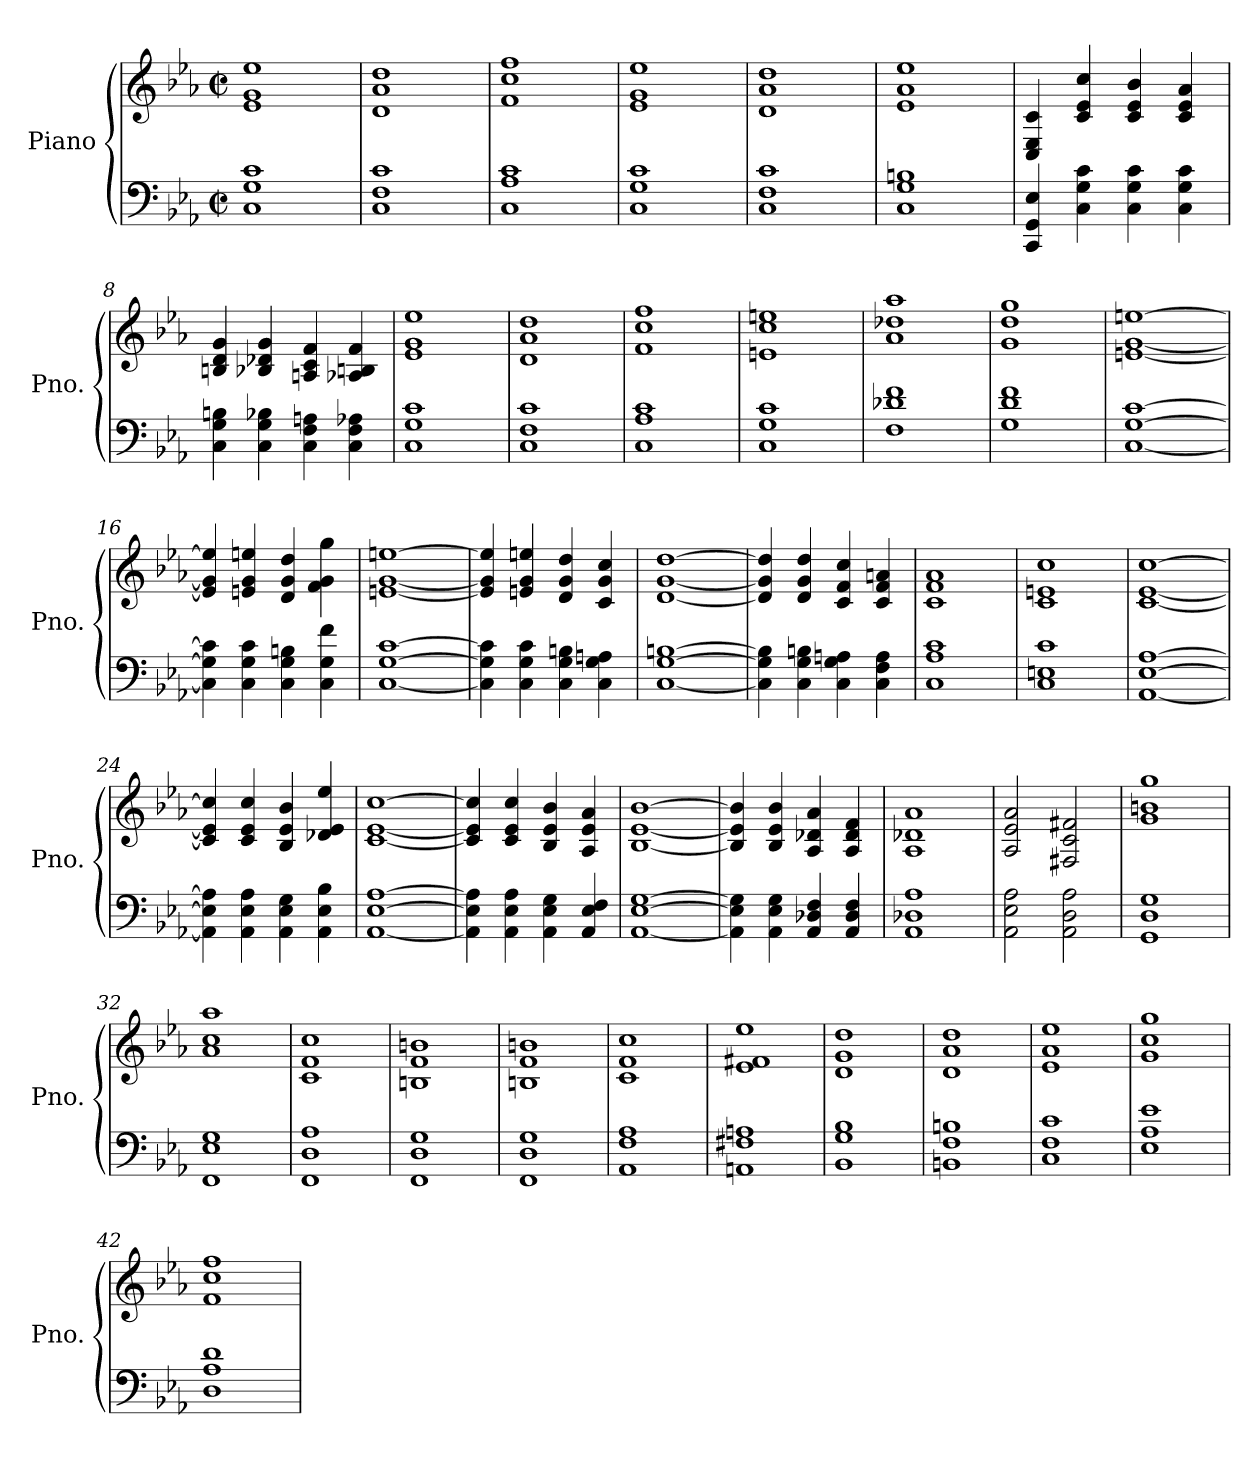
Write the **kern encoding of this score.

**kern	**kern
*part1	*part1
*staff2	*staff1
*I"Piano	*
*I'Pno.	*
*clefF4	*clefG2
*k[b-e-a-]	*k[b-e-a-]
*M2/2	*M2/2
*met(c|)	*met(c|)
=1	=1
1C 1G 1c	1e- 1g 1ee-
=2	=2
1C 1F 1c	1d 1a- 1dd
=3	=3
1C 1A- 1c	1f 1cc 1ff
=4	=4
1C 1G 1c	1e- 1g 1ee-
=5	=5
1C 1F 1c	1d 1a- 1dd
=6	=6
1C 1G 1Bn	1e- 1a- 1ee-
=7	=7
4CC/ 4GG/ 4E-/	4C/ 4E-/ 4c/
4C\ 4G\ 4c\	4c/ 4e-/ 4cc/
4C\ 4G\ 4c\	4c/ 4e-/ 4b-/
4C\ 4G\ 4c\	4c/ 4e-/ 4a-/
=8	=8
4C\ 4G\ 4Bn\	4Bn/ 4d/ 4g/
4C\ 4G\ 4B-X\	4B-X/ 4d-X/ 4g/
4C\ 4F\ 4An\	4An/ 4c/ 4f/
4C\ 4F\ 4A-X\	4A-X/ 4Bn/ 4f/
=9	=9
1C 1G 1c	1e- 1g 1ee-
=10	=10
1C 1F 1c	1d 1a- 1dd
=11	=11
1C 1A- 1c	1f 1cc 1ff
=12	=12
1C 1G 1c	1en 1cc 1een
!!LO:LB:g=z
=13	=13
1F 1d-X 1f	1a- 1dd-X 1aa-
=14	=14
1G 1d 1f	1g 1dd 1gg
=15	=15
[1C [1G [1c	[1en [1g [1een
=16	=16
4C\] 4G\] 4c\]	4e/] 4g/] 4ee/]
4C\ 4G\ 4c\	4en/ 4g/ 4een/
4C\ 4G\ 4Bn\	4d/ 4g/ 4dd/
4C\ 4G\ 4f\	4f\ 4g\ 4gg\
=17	=17
[1C [1G [1c	[1en [1g [1een
=18	=18
4C\] 4G\] 4c\]	4e/] 4g/] 4ee/]
4C\ 4G\ 4c\	4en/ 4g/ 4een/
4C\ 4G\ 4Bn\	4d/ 4g/ 4dd/
4C\ 4G\ 4An\	4c/ 4g/ 4cc/
=19	=19
[1C [1G [1Bn	[1d [1g [1dd
=20	=20
4C\] 4G\] 4B\]	4d/] 4g/] 4dd/]
4C\ 4G\ 4Bn\	4d/ 4g/ 4dd/
4C\ 4G\ 4An\	4c/ 4f/ 4cc/
4C\ 4F\ 4A\	4c/ 4f/ 4an/
=21	=21
1C 1A- 1c	1c 1f 1a-
=22	=22
1C 1En 1c	1c 1en 1cc
=23	=23
[1AA- [1E- [1A-	[1c [1e- [1cc
!!LO:LB:g=z
=24	=24
4AA-\] 4E-\] 4A-\]	4c/] 4e-/] 4cc/]
4AA-\ 4E-\ 4A-\	4c/ 4e-/ 4cc/
4AA-\ 4E-\ 4G\	4B-/ 4e-/ 4b-/
4AA-\ 4E-\ 4B-\	4d-X/ 4e-/ 4ee-/
=25	=25
[1AA- [1E- [1A-	[1c [1e- [1cc
=26	=26
4AA-\] 4E-\] 4A-\]	4c/] 4e-/] 4cc/]
4AA-\ 4E-\ 4A-\	4c/ 4e-/ 4cc/
4AA-\ 4E-\ 4G\	4B-/ 4e-/ 4b-/
4AA-/ 4E-/ 4F/	4A-/ 4e-/ 4a-/
=27	=27
[1AA- [1E- [1G	[1B- [1e- [1b-
=28	=28
4AA-\] 4E-\] 4G\]	4B-/] 4e-/] 4b-/]
4AA-\ 4E-\ 4G\	4B-/ 4e-/ 4b-/
4AA-/ 4D-X/ 4F/	4A-/ 4d-X/ 4a-/
4AA-/ 4D-/ 4F/	4A-/ 4d-/ 4f/
=29	=29
1AA- 1D-X 1A-	1A- 1d-X 1a-
=30	=30
2AA-\ 2E-\ 2A-\	2A-/ 2e-/ 2a-/
2AA-\ 2D\ 2A-\	2F#X/ 2c/ 2f#X/
=31	=31
1GG 1D 1G	1g 1bn 1gg
=32	=32
1FF 1E- 1G	1a- 1cc 1aa-
=33	=33
1FF 1D 1A-	1c 1f 1cc
=34	=34
1FF 1D 1G	1Bn 1f 1bn
!!LO:LB:g=z
=35	=35
1FF 1D 1G	1Bn 1f 1bn
=36	=36
1AA- 1F 1A-	1c 1f 1cc
=37	=37
1AAn 1F#X 1An	1e- 1f#X 1ee-
=38	=38
1BB- 1G 1B-	1d 1g 1dd
=39	=39
1BBn 1F 1Bn	1d 1a- 1dd
=40	=40
1C 1F 1c	1e- 1a- 1ee-
=41	=41
1E- 1A- 1e-	1g 1cc 1gg
=42	=42
1D 1A- 1d	1f 1cc 1ff
=	=
*-	*-
